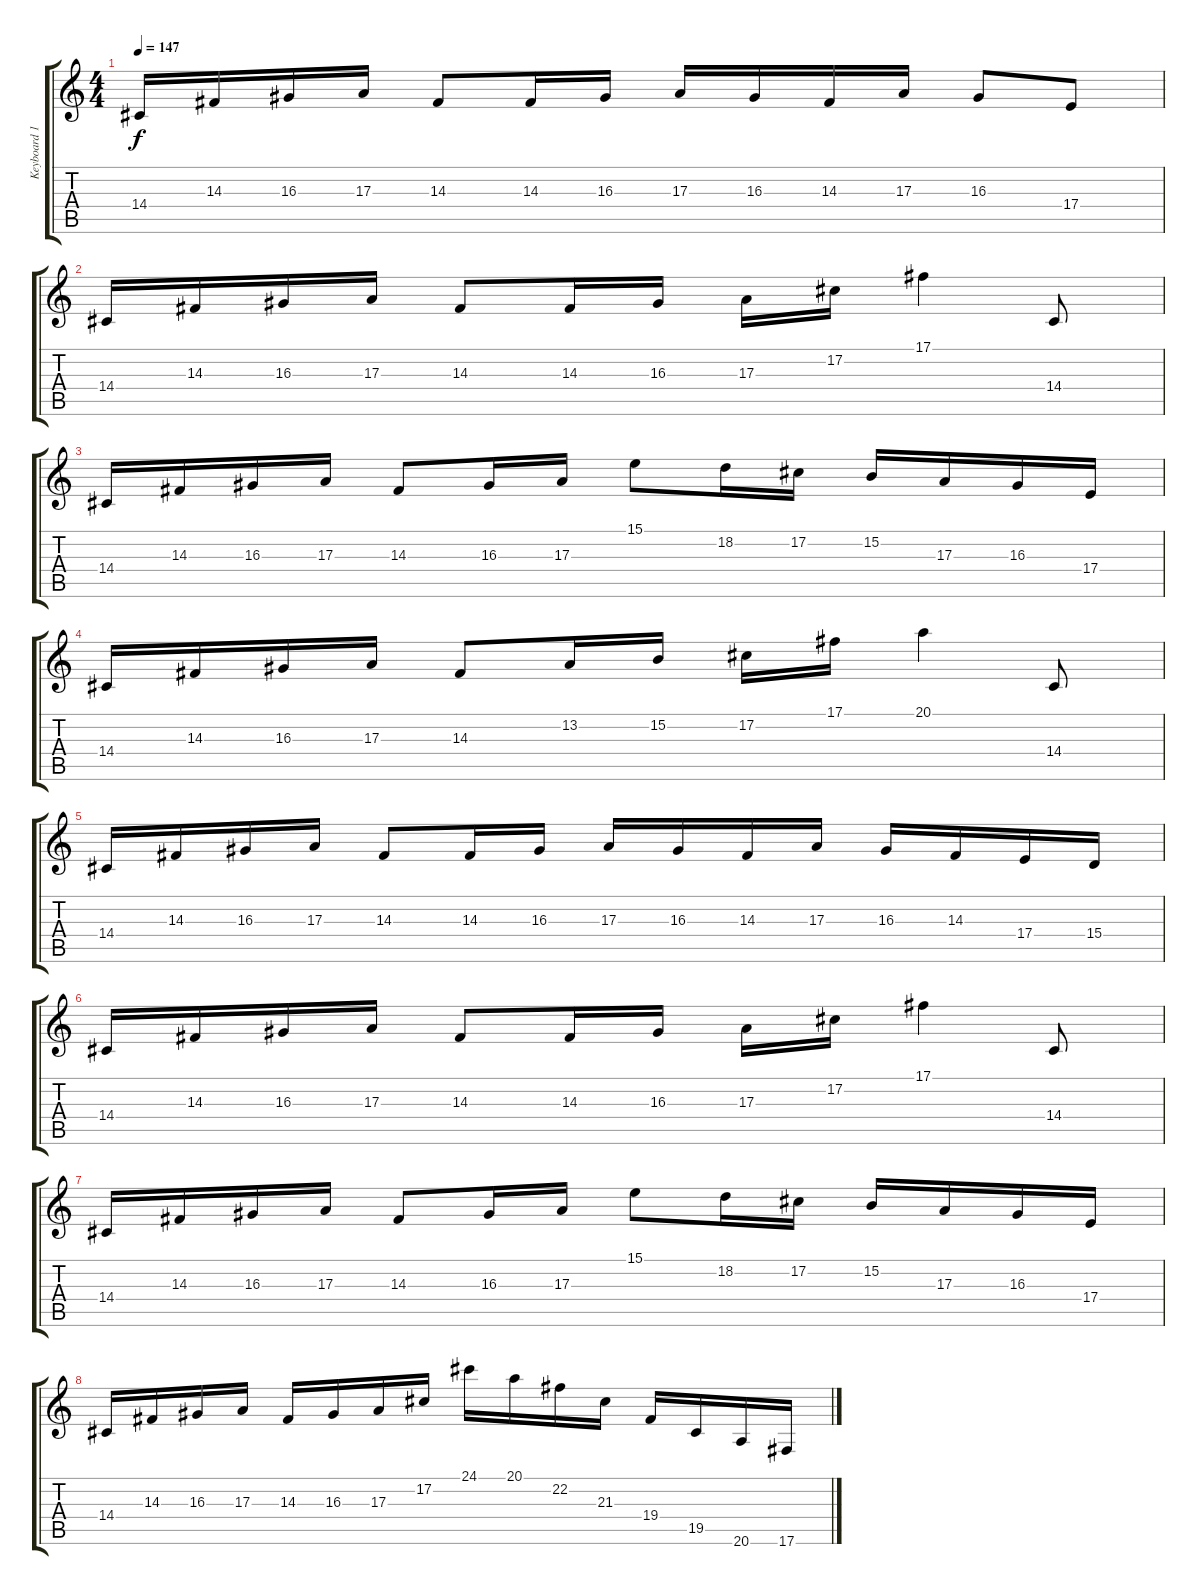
\track ("Keyboard 1" "Keyboard 1") {instrument harpsichord}
\staff {score tabs}
\tuning (Db4 Ab3 E3 B2 Gb2 Db2) {hide}
\ts (4 4)
\tempo 147
\clef g2
\ks c
14.4.16{dy f} 14.3.16 16.3.16 17.3.16 14.3.8 14.3.16 16.3.16 17.3.16 16.3.16 14.3.16 17.3.16 16.3.8 17.4.8 |
14.4.16 14.3.16 16.3.16 17.3.16 14.3.8 14.3.16 16.3.16 17.3.16 17.2.16 17.1.4 14.4.8 |
14.4.16 14.3.16 16.3.16 17.3.16 14.3.8 16.3.16 17.3.16 15.1.8 18.2.16 17.2.16 15.2.16 17.3.16 16.3.16 17.4.16 |
14.4.16 14.3.16 16.3.16 17.3.16 14.3.8 13.2.16 15.2.16 17.2.16 17.1.16 20.1.4 14.4.8 |
14.4.16 14.3.16 16.3.16 17.3.16 14.3.8 14.3.16 16.3.16 17.3.16 16.3.16 14.3.16 17.3.16 16.3.16 14.3.16 17.4.16 15.4.16 |
14.4.16 14.3.16 16.3.16 17.3.16 14.3.8 14.3.16 16.3.16 17.3.16 17.2.16 17.1.4 14.4.8 |
14.4.16 14.3.16 16.3.16 17.3.16 14.3.8 16.3.16 17.3.16 15.1.8 18.2.16 17.2.16 15.2.16 17.3.16 16.3.16 17.4.16 |
14.4.16 14.3.16 16.3.16 17.3.16 14.3.16 16.3.16 17.3.16 17.2.16 24.1.16 20.1.16 22.2.16 21.3.16 19.4.16 19.5.16 20.6.16 17.6.16
